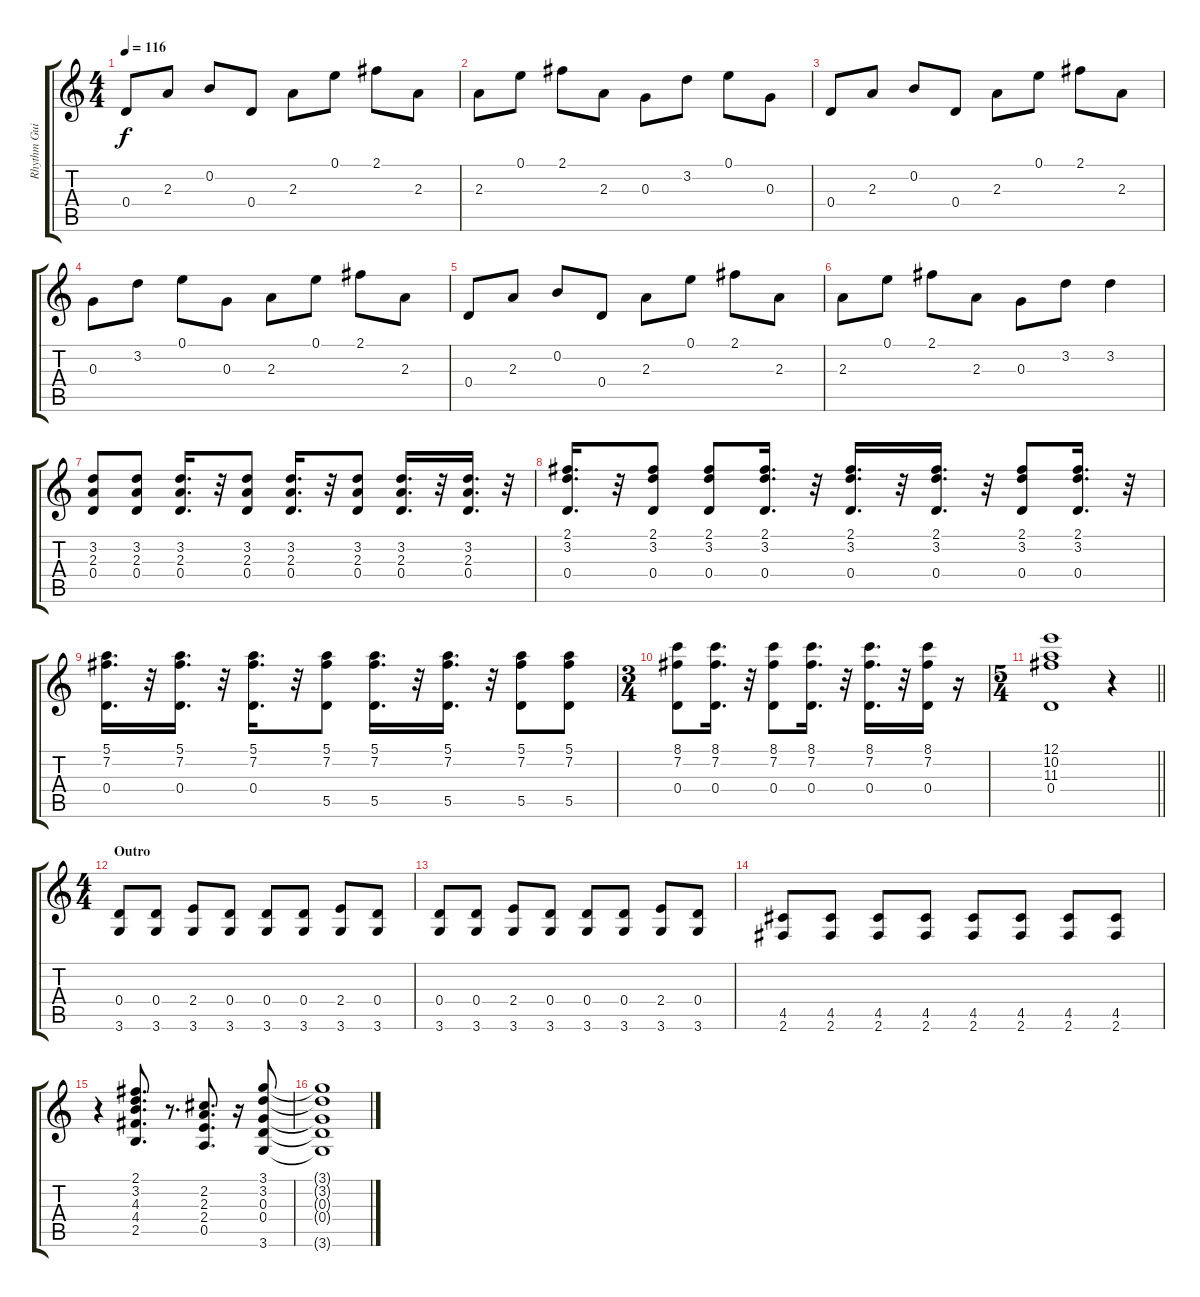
\track ("Rhythm Guitar 1" "Rhythm Gui") {instrument acousticguitarsteel}
\staff {score tabs}
\tuning (E4 B3 G3 D3 A2 E2) {hide}
\ts (4 4)
\tempo 116
\clef g2
\ks c
0.4.8{dy f} 2.3.8 0.2.8 0.4.8 2.3.8 0.1.8 2.1.8 2.3.8 |
2.3.8 0.1.8 2.1.8 2.3.8 0.3.8 3.2.8 0.1.8 0.3.8 |
0.4.8 2.3.8 0.2.8 0.4.8 2.3.8 0.1.8 2.1.8 2.3.8 |
0.3.8 3.2.8 0.1.8 0.3.8 2.3.8 0.1.8 2.1.8 2.3.8 |
0.4.8 2.3.8 0.2.8 0.4.8 2.3.8 0.1.8 2.1.8 2.3.8 |
2.3.8 0.1.8 2.1.8 2.3.8 0.3.8 3.2.8 3.2.4 |
(3.2 2.3 0.4).8{instrument distortionguitar} (3.2 2.3 0.4).8 (3.2 2.3 0.4).16{d} r.32 (3.2 2.3 0.4).8 (3.2 2.3 0.4).16{d} r.32 (3.2 2.3 0.4).8 (3.2 2.3 0.4).16{d} r.32 (3.2 2.3 0.4).16{d} r.32 |
(2.1 3.2 0.4).16{d} r.32 (2.1 3.2 0.4).8 (2.1 3.2 0.4).8 (2.1 3.2 0.4).16{d} r.32 (2.1 3.2 0.4).16{d} r.32 (2.1 3.2 0.4).16{d} r.32 (2.1 3.2 0.4).8 (2.1 3.2 0.4).16{d} r.32 |
(5.1 7.2 0.4).16{d} r.32 (5.1 7.2 0.4).16{d} r.32 (5.1 7.2 0.4).16{d} r.32 (5.1 7.2 5.5).8 (5.1 7.2 5.5).16{d} r.32 (5.1 7.2 5.5).16{d} r.32 (5.1 7.2 5.5).8 (5.1 7.2 5.5).8 |
\ts (3 4)
(8.1 7.2 0.4).8 (8.1 7.2 0.4).16{d} r.32 (8.1 7.2 0.4).8 (8.1 7.2 0.4).16{d} r.32 (8.1 7.2 0.4).16{d} r.32 (8.1 7.2 0.4).16 r.16 |
\ts (5 4)
\barLineRight lightlight
(12.1 10.2 11.3 0.4).1 r.4 |
\ts (4 4)
\section ("" "Outro")
(0.4 3.6).8 (0.4 3.6).8 (2.4 3.6).8 (0.4 3.6).8 (0.4 3.6).8 (0.4 3.6).8 (2.4 3.6).8 (0.4 3.6).8 |
(0.4 3.6).8 (0.4 3.6).8 (2.4 3.6).8 (0.4 3.6).8 (0.4 3.6).8 (0.4 3.6).8 (2.4 3.6).8 (0.4 3.6).8 |
(4.5 2.6).8 (4.5 2.6).8 (4.5 2.6).8 (4.5 2.6).8 (4.5 2.6).8 (4.5 2.6).8 (4.5 2.6).8 (4.5 2.6).8 |
r.4 (2.1 3.2 4.3 4.4 2.5).8{d} r.8{d} (2.2 2.3 2.4 0.5).8{d} r.16 (3.1 3.2 0.3 0.4 3.6).8 |
(3.1{t} 3.2{t} 0.3{t} 0.4{t} 3.6{t}).1
